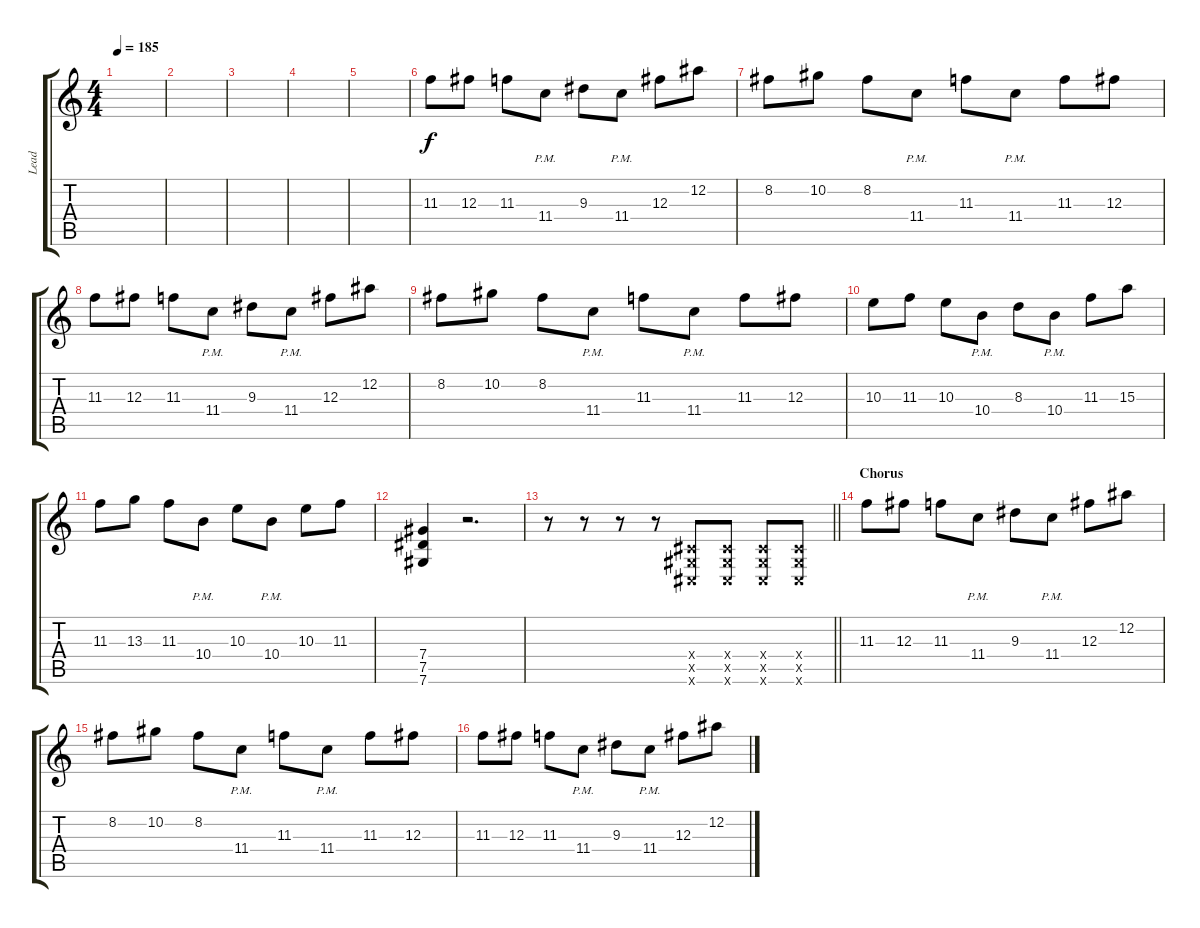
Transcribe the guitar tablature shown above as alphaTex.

\track ("Lead" "Lead") {instrument overdrivenguitar}
\staff {score tabs}
\tuning (Eb4 Bb3 Gb3 Db3 Ab2 Db2) {hide}
\ts (4 4)
\tempo 185
\clef g2
\ks c
|
|
|
|
|
11.3.8{volume 8} 12.3.8 11.3.8 11.4{pm}.8 9.3.8 11.4{pm}.8 12.3.8 12.2.8 |
8.2.8 10.2.8 8.2.8 11.4{pm}.8 11.3.8 11.4{pm}.8 11.3.8 12.3.8 |
11.3.8 12.3.8 11.3.8 11.4{pm}.8 9.3.8 11.4{pm}.8 12.3.8 12.2.8 |
8.2.8 10.2.8 8.2.8 11.4{pm}.8 11.3.8 11.4{pm}.8 11.3.8 12.3.8 |
10.3.8 11.3.8 10.3.8 10.4{pm}.8 8.3.8 10.4{pm}.8 11.3.8 15.3.8 |
11.3.8 13.3.8 11.3.8 10.4{pm}.8 10.3.8 10.4{pm}.8 10.3.8 11.3.8 |
(7.4 7.5 7.6).4 r.2{d} |
\barLineRight lightlight
r.8 r.8 r.8 r.8 (0.4{x} 0.5{x} 0.6{x}).8 (0.4{x} 0.5{x} 0.6{x}).8 (0.4{x} 0.5{x} 0.6{x}).8 (0.4{x} 0.5{x} 0.6{x}).8 |
\section ("" "Chorus")
11.3.8{volume 14} 12.3.8 11.3.8 11.4{pm}.8 9.3.8 11.4{pm}.8 12.3.8 12.2.8 |
8.2.8 10.2.8 8.2.8 11.4{pm}.8 11.3.8 11.4{pm}.8 11.3.8 12.3.8 |
11.3.8 12.3.8 11.3.8 11.4{pm}.8 9.3.8 11.4{pm}.8 12.3.8 12.2.8
